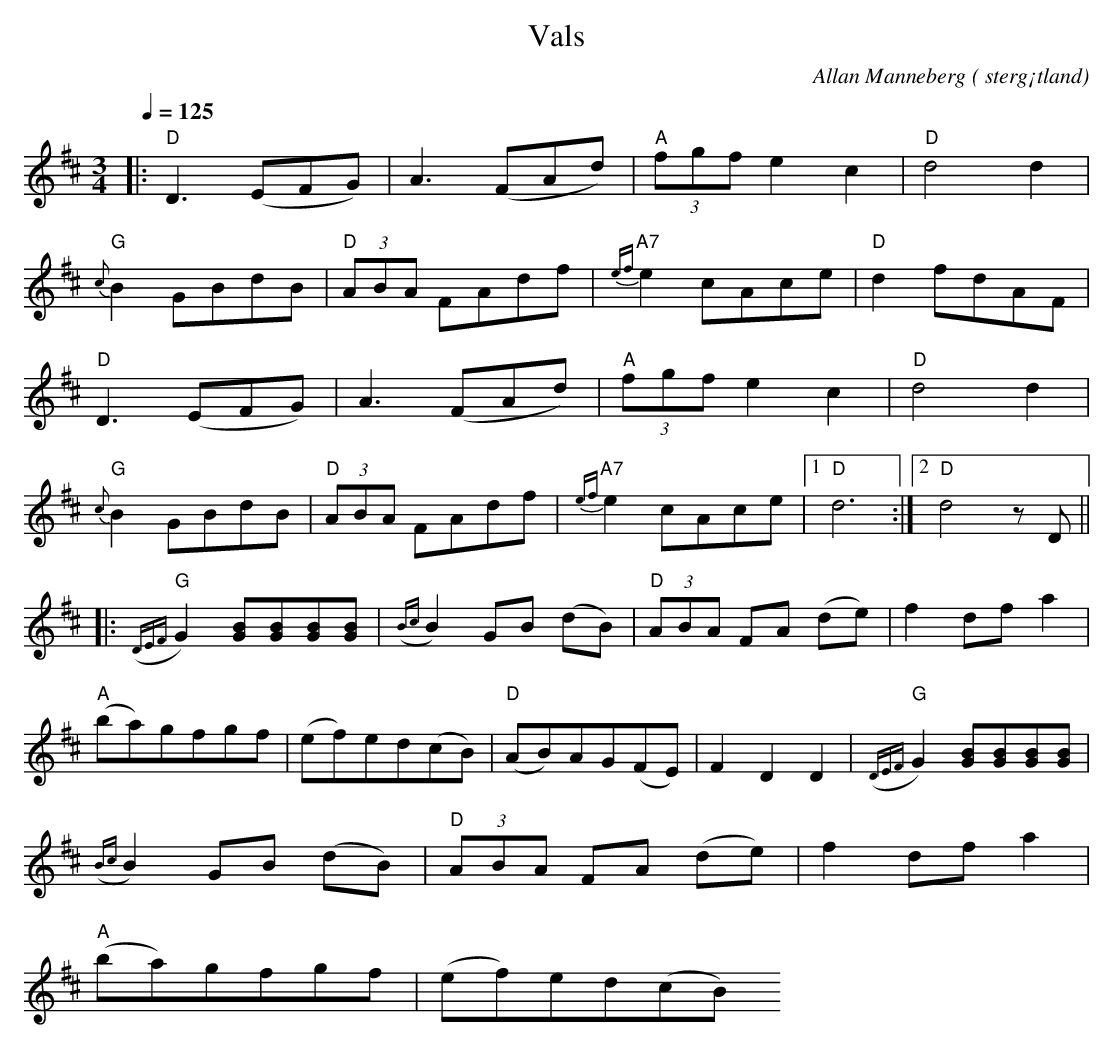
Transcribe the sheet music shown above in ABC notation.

X:1
T:Vals
O: sterg¡tland
C:Allan Manneberg
Q:1/4=125
M: 3/4
L: 1/8
K: D
|: "D"D3(EFG) | A3(FAd) |"A" (3fgf e2 c2|"D" d4 d2|
"G" {c}B2 GBdB| "D" (3ABA FAdf | "A7" {ef}e2 cAce|"D" d2 fdAF|
"D"D3(EFG) | A3(FAd) |"A" (3fgf e2 c2|"D" d4 d2|
"G" {c}B2 GBdB| "D" (3ABA FAdf | "A7" {ef}e2 cAce|1"D" d6 :|2 "D" d4 z D||
|:"G"({DEF}G2) [GB][GB][GB][GB]|({Bc}B2) GB (dB)|"D"(3ABA FA (de)|f2 df a2|
"A"(ba)gfgf| (ef)ed(cB)|"D" (AB)AG(FE)| F2 D2 D2|"G"({DEF}G2) [GB][GB][GB][GB]|
({Bc}B2) GB (dB)|"D"(3ABA FA (de)|f2 df a2|
"A"(ba)gfgf| (ef)ed(cB)
